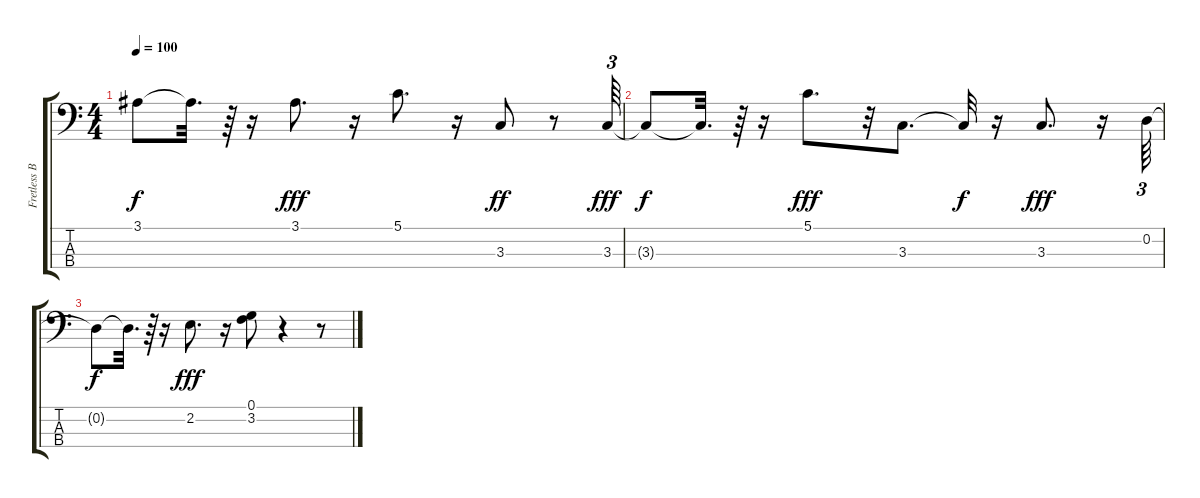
\track ("Fretless Bass" "Fretless B") {instrument fretlessbass}
\staff {score tabs}
\tuning (G2 D2 A1 E1) {hide}
\ts (4 4)
\tempo 100
\clef f4
\ks c
3.1{t}.8{dy f} 3.1{t}.32{d} r.64 r.16 3.1.8{d dy fff volume 1} r.16 5.1.8{d volume 1} r.16 3.3.8{dy ff volume 1} r.8 3.3.64{tu (3 2) dy fff volume 1} |
3.3{t}.8{dy f} 3.3{t}.32{d} r.64 r.16 5.1.8{d dy fff volume 0} r.32 3.3.8{d volume 0} 3.3{t}.32{dy f} r.16 3.3.8{d dy fff volume 0} r.16 0.2.64{tu (3 2)} |
0.2{t}.8{dy f} 0.2{t}.32{d} r.64 r.16 2.2.8{d dy fff} r.16 (0.1 3.2).8 r.4 r.8
